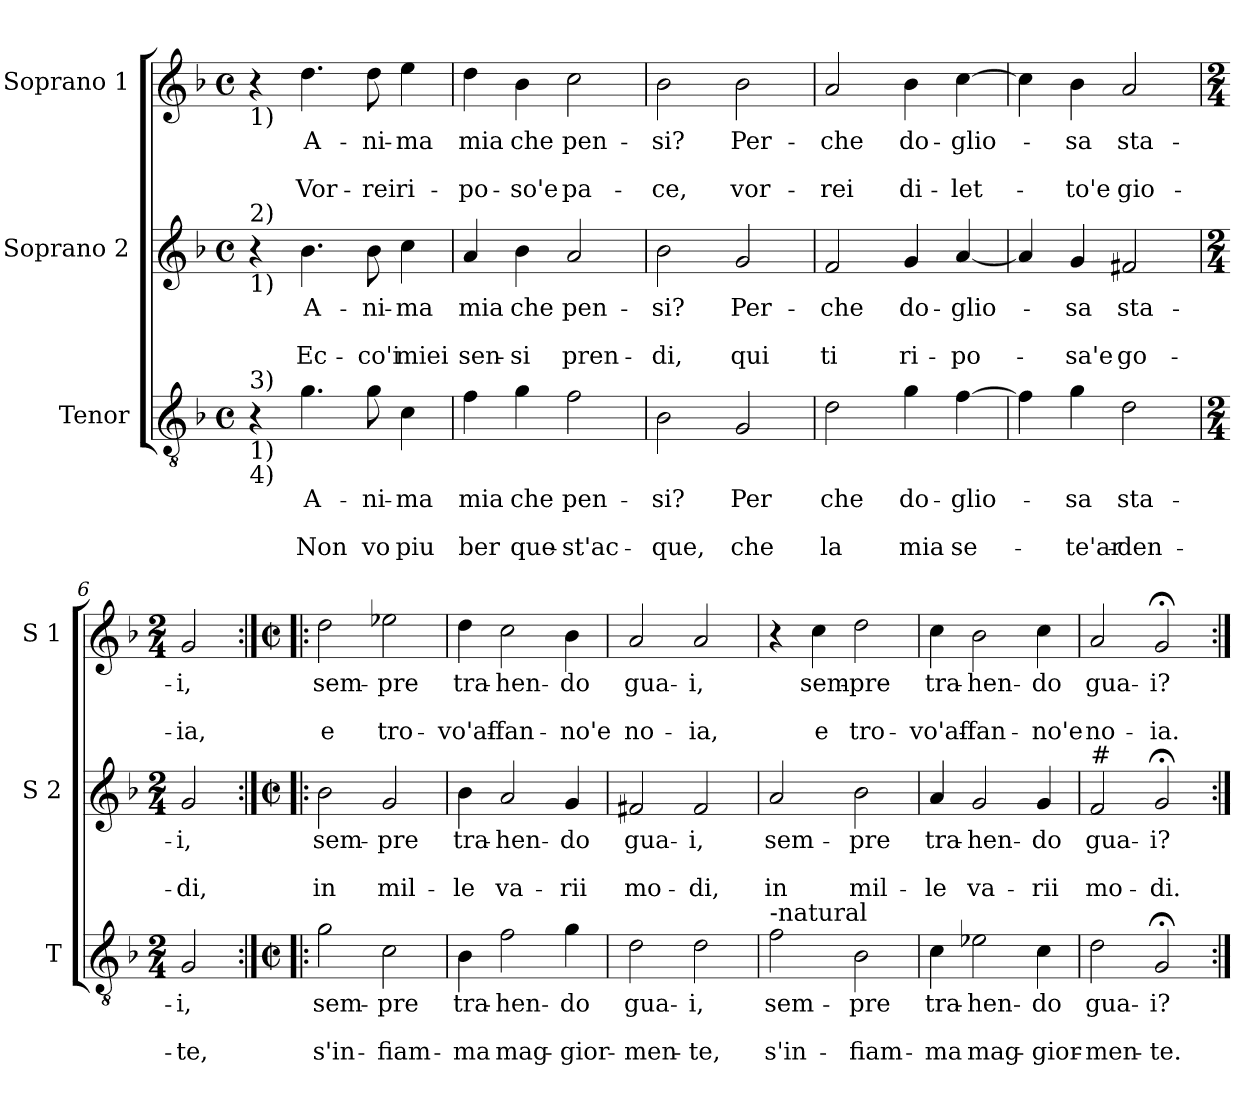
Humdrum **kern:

**kern	**text	**text	**text	**kern	**text	**text	**text	**kern	**text	**text	**text
*part3	*part3	*part3	*part3	*part2	*part2	*part2	*part2	*part1	*part1	*part1	*part1
*staff3	*staff3	*staff3	*staff3	*staff2	*staff2	*staff2	*staff2	*staff1	*staff1	*staff1	*staff1
*I"Tenor	*	*	*	*I"Soprano 2	*	*	*	*I"Soprano 1	*	*	*
*I'T	*	*	*	*I'S 2	*	*	*	*I'S 1	*	*	*
*clefGv2	*	*	*	*clefG2	*	*	*	*clefG2	*	*	*
*k[b-]	*	*	*	*k[b-]	*	*	*	*k[b-]	*	*	*
*F:	*	*	*	*F:	*	*	*	*F:	*	*	*
*M4/4	*	*	*	*M4/4	*	*	*	*M4/4	*	*	*
*met(c)	*	*	*	*met(c)	*	*	*	*met(c)	*	*	*
=1	=1	=1	=1	=1	=1	=1	=1	=1	=1	=1	=1
!	!	!	!	!	!	!	!	!LO:TX:b:t=1)	!	!	!
!	!	!	!	!LO:TX:a:t=2)	!	!	!	!	!	!	!
!	!	!	!	!LO:TX:b:t=1)	!	!	!	!	!	!	!
!LO:TX:a:t=3)	!	!	!	!	!	!	!	!	!	!	!
!LO:TX:b:t=1)	!	!	!	!	!	!	!	!	!	!	!
!LO:TX:b:t=4)	!	!	!	!	!	!	!	!	!	!	!
4r	.	.	.	4r	.	.	.	4r	.	.	.
!	!LO:LY:b	!	!LO:LY:b	!	!LO:LY:b	!	!LO:LY:b	!	!LO:LY:b	!	!LO:LY:b
4.g\	A-	.	Non	4.b-\	A-	.	Ec-	4.dd\	A-	.	Vor-
!	!LO:LY:b	!	!LO:LY:b	!	!LO:LY:b	!	!LO:LY:b	!	!LO:LY:b	!	!LO:LY:b
8g\	-ni-	.	vo	8b-\	-ni-	.	-co'i	8dd\	-ni-	.	-rei
!	!LO:LY:b	!	!LO:LY:b	!	!LO:LY:b	!	!LO:LY:b	!	!LO:LY:b	!	!LO:LY:b
4c\	-ma	.	piu	4cc\	-ma	.	miei	4ee\	-ma	.	ri-
=2	=2	=2	=2	=2	=2	=2	=2	=2	=2	=2	=2
!	!LO:LY:b	!	!LO:LY:b	!	!LO:LY:b	!	!LO:LY:b	!	!LO:LY:b	!	!LO:LY:b
4f\	mia	.	ber	4a/	mia	.	sen-	4dd\	mia	.	-po-
!	!LO:LY:b	!	!LO:LY:b	!	!LO:LY:b	!	!LO:LY:b	!	!LO:LY:b	!	!LO:LY:b
4g\	che	.	que-	4b-\	che	.	-si	4b-\	che	.	-so'e
!	!LO:LY:b	!	!LO:LY:b	!	!LO:LY:b	!	!LO:LY:b	!	!LO:LY:b	!	!LO:LY:b
2f\	pen-	.	-st'ac-	2a/	pen-	.	pren-	2cc\	pen-	.	pa-
=3	=3	=3	=3	=3	=3	=3	=3	=3	=3	=3	=3
!	!LO:LY:b	!	!LO:LY:b	!	!LO:LY:b	!	!LO:LY:b	!	!LO:LY:b	!	!LO:LY:b
2B-\	-si?	.	-que,	2b-\	-si?	.	-di,	2b-\	-si?	.	-ce,
!	!LO:LY:b	!	!LO:LY:b	!	!LO:LY:b	!	!LO:LY:b	!	!LO:LY:b	!	!LO:LY:b
2G/	Per	.	che	2g/	Per-	.	qui	2b-\	Per-	.	vor-
=4	=4	=4	=4	=4	=4	=4	=4	=4	=4	=4	=4
!	!LO:LY:b	!	!LO:LY:b	!	!LO:LY:b	!	!LO:LY:b	!	!LO:LY:b	!	!LO:LY:b
2d\	che	.	la	2f/	-che	.	ti	2a/	-che	.	-rei
!	!LO:LY:b	!	!LO:LY:b	!	!LO:LY:b	!	!LO:LY:b	!	!LO:LY:b	!	!LO:LY:b
4g\	do-	.	mia	4g/	do-	.	ri-	4b-\	do-	.	di-
!	!LO:LY:b	!	!LO:LY:b	!	!LO:LY:b	!	!LO:LY:b	!	!LO:LY:b	!	!LO:LY:b
[4f\	-glio-	.	se-	[4a/	-glio-	.	-po-	[4cc\	-glio-	.	-let-
!!LO:LB:g=z
=5	=5	=5	=5	=5	=5	=5	=5	=5	=5	=5	=5
4f\]	.	.	.	4a/]	.	.	.	4cc\]	.	.	.
!	!LO:LY:b	!	!LO:LY:b	!	!LO:LY:b	!	!LO:LY:b	!	!LO:LY:b	!	!LO:LY:b
4g\	-sa	.	-te'ar-	4g/	-sa	.	-sa'e	4b-\	-sa	.	-to'e
!	!LO:LY:b	!	!LO:LY:b	!	!LO:LY:b	!	!LO:LY:b	!	!LO:LY:b	!	!LO:LY:b
2d\	sta-	.	-den-	2f#X/	sta-	.	go-	2a/	sta-	.	gio-
=6	=6	=6	=6	=6	=6	=6	=6	=6	=6	=6	=6
*M2/4	*	*	*	*M2/4	*	*	*	*M2/4	*	*	*
!	!LO:LY:b	!	!LO:LY:b	!	!LO:LY:b	!	!LO:LY:b	!	!LO:LY:b	!	!LO:LY:b
2G/	-i,	.	-te,	2g/	-i,	.	-di,	2g/	-i,	.	-ia,
=7:|!|:	=7:|!|:	=7:|!|:	=7:|!|:	=7:|!|:	=7:|!|:	=7:|!|:	=7:|!|:	=7:|!|:	=7:|!|:	=7:|!|:	=7:|!|:
*M2/2	*	*	*	*M2/2	*	*	*	*M2/2	*	*	*
*met(c|)	*	*	*	*met(c|)	*	*	*	*met(c|)	*	*	*
!	!LO:LY:b	!	!LO:LY:b	!	!LO:LY:b	!	!LO:LY:b	!	!LO:LY:b	!	!LO:LY:b
2g\	sem-	.	s'in-	2b-\	sem-	.	in	2dd\	sem-	.	e
!	!LO:LY:b	!	!LO:LY:b	!	!LO:LY:b	!	!LO:LY:b	!	!LO:LY:b	!	!LO:LY:b
2c\	-pre	.	-fiam-	2g/	-pre	.	mil-	2ee-X\	-pre	.	tro-
=8	=8	=8	=8	=8	=8	=8	=8	=8	=8	=8	=8
!	!LO:LY:b	!	!LO:LY:b	!	!LO:LY:b	!	!LO:LY:b	!	!LO:LY:b	!	!LO:LY:b
4B-\	tra-	.	-ma	4b-\	tra-	.	-le	4dd\	tra-	.	-vo'af-
!	!LO:LY:b	!	!LO:LY:b	!	!LO:LY:b	!	!LO:LY:b	!	!LO:LY:b	!	!LO:LY:b
2f\	-hen-	.	mag-	2a/	-hen-	.	va-	2cc\	-hen-	.	-fan-
!	!LO:LY:b	!	!LO:LY:b	!	!LO:LY:b	!	!LO:LY:b	!	!LO:LY:b	!	!LO:LY:b
4g\	-do	.	-gior-	4g/	-do	.	-rii	4b-\	-do	.	-no'e
!!LO:PB:g=z
=9	=9	=9	=9	=9	=9	=9	=9	=9	=9	=9	=9
!	!LO:LY:b	!	!LO:LY:b	!	!LO:LY:b	!	!LO:LY:b	!	!LO:LY:b	!	!LO:LY:b
2d\	gua-	.	-men-	2f#X/	gua-	.	mo-	2a/	gua-	.	no-
!	!LO:LY:b	!	!LO:LY:b	!	!LO:LY:b	!	!LO:LY:b	!	!LO:LY:b	!	!LO:LY:b
2d\	-i,	.	-te,	2f#/	-i,	.	-di,	2a/	-i,	.	-ia,
=10	=10	=10	=10	=10	=10	=10	=10	=10	=10	=10	=10
!LO:TX:a:t=-natural	!	!	!	!	!	!	!	!	!	!	!
!	!LO:LY:b	!	!LO:LY:b	!	!LO:LY:b	!	!LO:LY:b	!	!	!	!
2f\	sem-	.	s'in-	2a/	sem-	.	in	4r	.	.	.
!	!	!	!	!	!	!	!	!	!LO:LY:b	!	!LO:LY:b
.	.	.	.	.	.	.	.	4cc\	sem-	.	e
!	!LO:LY:b	!	!LO:LY:b	!	!LO:LY:b	!	!LO:LY:b	!	!LO:LY:b	!	!LO:LY:b
2B-\	-pre	.	-fiam-	2b-\	-pre	.	mil-	2dd\	-pre	.	tro-
=11	=11	=11	=11	=11	=11	=11	=11	=11	=11	=11	=11
!	!LO:LY:b	!	!LO:LY:b	!	!LO:LY:b	!	!LO:LY:b	!	!LO:LY:b	!	!LO:LY:b
4c\	tra-	.	-ma	4a/	tra-	.	-le	4cc\	tra-	.	-vo'af-
!	!LO:LY:b	!	!LO:LY:b	!	!LO:LY:b	!	!LO:LY:b	!	!LO:LY:b	!	!LO:LY:b
2e-X\	-hen-	.	mag-	2g/	-hen-	.	va-	2b-\	-hen-	.	-fan-
!	!LO:LY:b	!	!LO:LY:b	!	!LO:LY:b	!	!LO:LY:b	!	!LO:LY:b	!	!LO:LY:b
4c\	-do	.	-gior-	4g/	-do	.	-rii	4cc\	-do	.	-no'e
=12	=12	=12	=12	=12	=12	=12	=12	=12	=12	=12	=12
!	!	!	!	!LO:TX:a:t=#	!	!	!	!	!	!	!
!	!LO:LY:b	!	!LO:LY:b	!	!LO:LY:b	!	!LO:LY:b	!	!LO:LY:b	!	!LO:LY:b
2d\	gua-	.	-men-	2f/	gua-	.	mo-	2a/	gua-	.	no-
!	!LO:LY:b	!	!LO:LY:b	!	!LO:LY:b	!	!LO:LY:b	!	!LO:LY:b	!	!LO:LY:b
2G;</	-i?	.	-te.	2g;</	-i?	.	-di.	2g;</	-i?	.	-ia.
=:|!	=:|!	=:|!	=:|!	=:|!	=:|!	=:|!	=:|!	=:|!	=:|!	=:|!	=:|!
*-	*-	*-	*-	*-	*-	*-	*-	*-	*-	*-	*-
